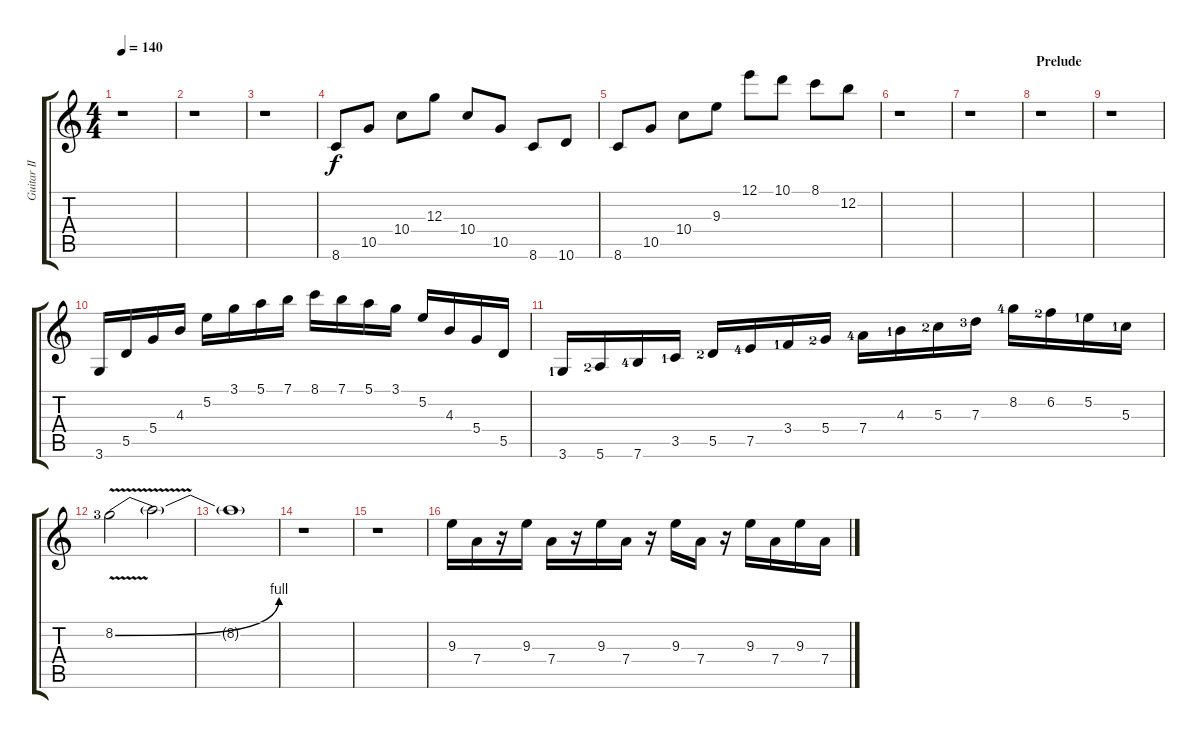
\track ("Guitar II" "Guitar II") {instrument distortionguitar}
\staff {score tabs}
\tuning (E4 B3 G3 D3 A2 E2) {hide}
\ts (4 4)
\tempo 140
\clef g2
\ks c
r.1{dy f} |
r.1 |
r.1 |
8.6.8{volume 10 balance 8 instrument distortionguitar} 10.5.8 10.4.8 12.3.8 10.4.8 10.5.8 8.6.8 10.6.8 |
8.6.8 10.5.8 10.4.8 9.3.8 12.1.8 10.1.8 8.1.8 12.2.8 |
r.1 |
r.1 |
\section ("" "Prelude")
r.1 |
r.1 |
3.6.16{volume 10 balance 11 instrument distortionguitar} 5.5.16 5.4.16 4.3.16 5.2.16 3.1.16 5.1.16 7.1.16 8.1.16 7.1.16 5.1.16 3.1.16 5.2.16 4.3.16 5.4.16 5.5.16 |
3.6{lf 2}.16{volume 12} 5.6{lf 3}.16 7.6{lf 5}.16 3.5{lf 2}.16 5.5{lf 3}.16 7.5{lf 5}.16 3.4{lf 2}.16 5.4{lf 3}.16 7.4{lf 5}.16 4.3{lf 2}.16 5.3{lf 3}.16 7.3{lf 4}.16 8.2{lf 5}.16 6.2{lf 3}.16 5.2{lf 2}.16 5.3{lf 2}.16 |
8.2{be (bend 0 0 60 4) v lf 4}.2 8.2{t}.2{volume 0} |
8.2{t}.1 |
r.1 |
r.1 |
9.3.16{volume 11 balance 8 instrument distortionguitar} 7.4.16 r.16 9.3.16 7.4.16 r.16 9.3.16 7.4.16 r.16 9.3.16 7.4.16 r.16 9.3.16 7.4.16 9.3.16 7.4.16
